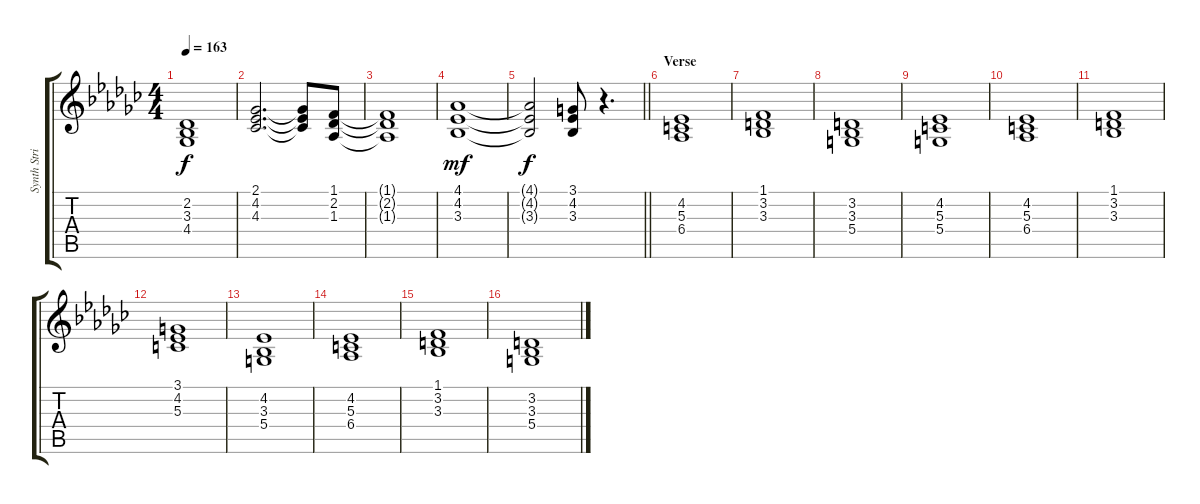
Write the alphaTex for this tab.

\track ("Synth Strings 1" "Synth Stri") {instrument stringensemble1}
\staff {score tabs}
\tuning (E4 B3 G3 D3 A2 E2) {hide}
\ts (4 4)
\tempo 163
\clef g2
\ks gb
(2.2{t} 3.3{t} 4.4{t}).1{dy f} |
(2.1 4.2 4.3).2{d} (2.1{t} 4.2{t} 4.3{t}).8 (1.1 2.2 1.3).8 |
(1.1{t} 2.2{t} 1.3{t}).1 |
(4.1 4.2 3.3).1{dy mf} |
\barLineRight lightlight
(4.1{t} 4.2{t} 3.3{t}).2{dy f} (3.1 4.2 3.3).8 r.4{d} |
\section ("" "Verse")
(4.2 5.3 6.4).1 |
(1.1 3.2 3.3).1 |
(3.2 3.3 5.4).1 |
(4.2 5.3 5.4).1 |
(4.2 5.3 6.4).1 |
(1.1 3.2 3.3).1 |
(3.1 4.2 5.3).1 |
(4.2 3.3 5.4).1 |
(4.2 5.3 6.4).1 |
(1.1 3.2 3.3).1 |
(3.2 3.3 5.4).1
